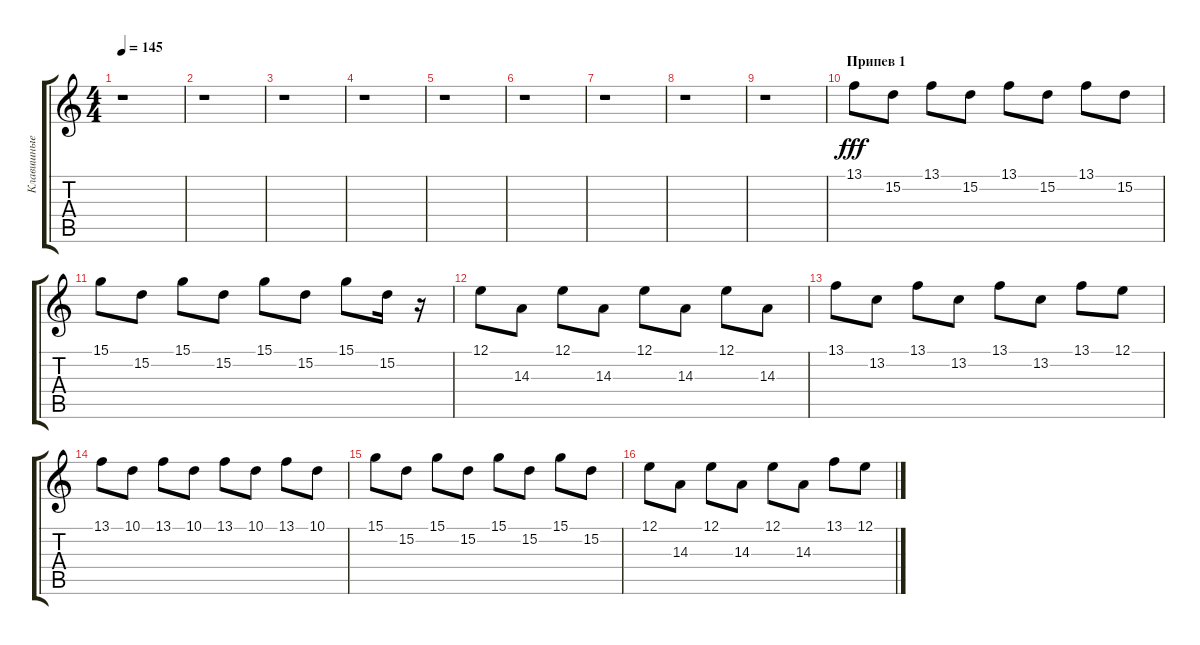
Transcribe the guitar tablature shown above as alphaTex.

\track ("Клавишные (Ритм)" "Клавишные ") {instrument electricgrandpiano}
\staff {score tabs}
\tuning (E4 B3 G3 D3 A2 E2) {hide}
\ts (4 4)
\tempo 145
\clef g2
\ks c
r.1{dy fff} |
r.1 |
r.1 |
r.1 |
r.1 |
r.1 |
r.1 |
r.1 |
r.1 |
\section ("" "Припев 1")
13.1.8{volume 7} 15.2.8 13.1.8 15.2.8 13.1.8 15.2.8 13.1.8 15.2.8 |
15.1.8 15.2.8 15.1.8 15.2.8 15.1.8 15.2.8 15.1.8 15.2.16 r.16 |
12.1.8 14.3.8 12.1.8 14.3.8 12.1.8 14.3.8 12.1.8 14.3.8 |
13.1.8 13.2.8 13.1.8 13.2.8 13.1.8 13.2.8 13.1.8 12.1.8 |
13.1.8 10.1.8 13.1.8 10.1.8 13.1.8 10.1.8 13.1.8 10.1.8 |
15.1.8 15.2.8 15.1.8 15.2.8 15.1.8 15.2.8 15.1.8 15.2.8 |
12.1.8 14.3.8 12.1.8 14.3.8 12.1.8 14.3.8 13.1.8 12.1.8
